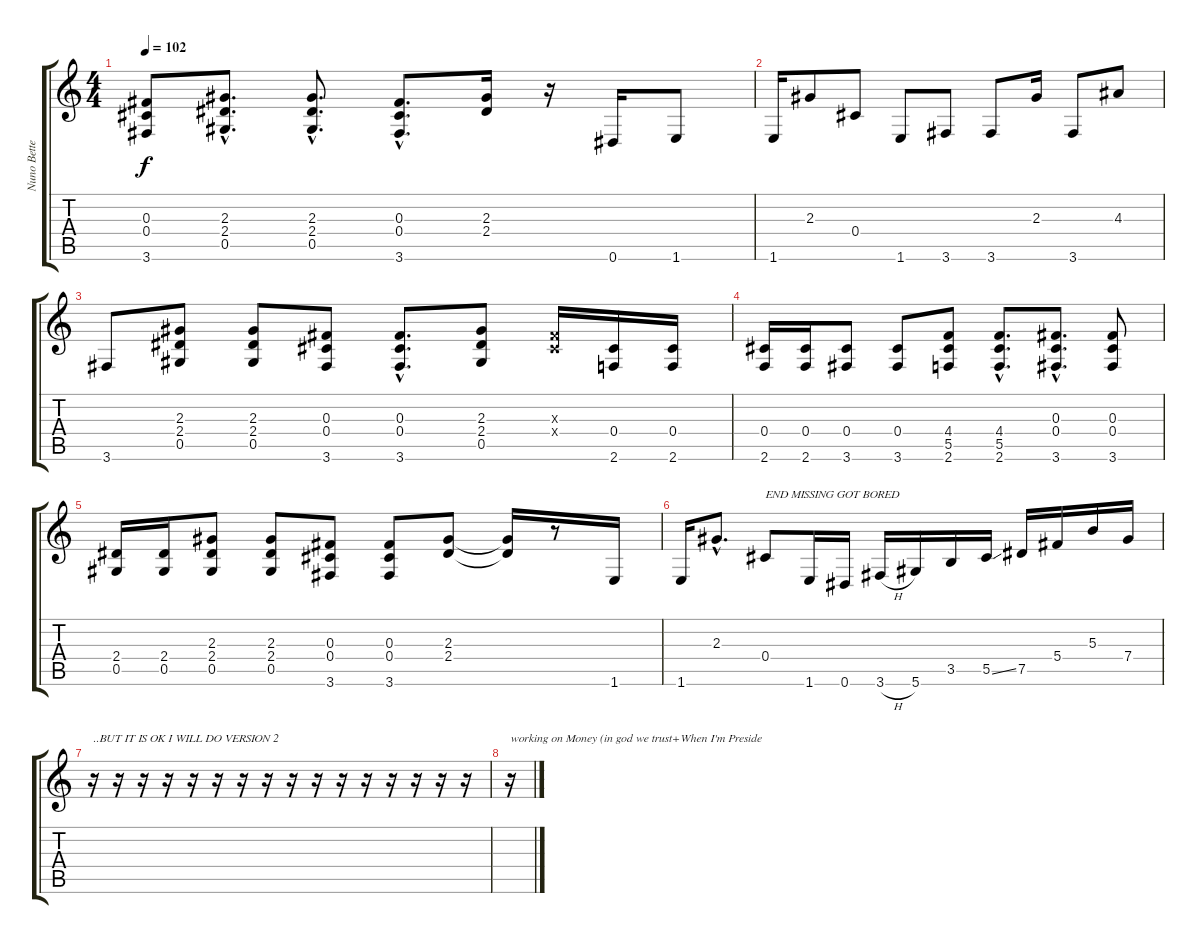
\track ("Nuno Bettencourt" "Nuno Bette") {instrument overdrivenguitar}
\staff {score tabs}
\tuning (Eb4 Bb3 Gb3 Db3 Ab2 Eb2) {hide}
\ts (4 4)
\tempo 102
\clef g2
\ks c
(0.3{t} 0.4{t} 3.6{t}).8{dy f} (2.3{hac} 2.4{hac} 0.5{hac}).8{d} (2.3{hac} 2.4{hac} 0.5{hac}).8{d} (0.3{hac} 0.4{hac} 3.6{hac}).8{d} (2.3 2.4).16 r.16 0.6.16 1.6.8 |
1.6.16 2.3.8 0.4.8 1.6.8 3.6.8 3.6.8 2.3.16 3.6.8 4.3.8 |
3.6.8 (2.3 2.4 0.5).8 (2.3 2.4 0.5).8 (0.3 0.4 3.6).8 (0.3{hac} 0.4{hac} 3.6{hac}).8{d} (2.3 2.4 0.5).8 (0.3{x} 0.4{x}).16 (0.4 2.6).16 (0.4 2.6).16 |
(0.4 2.6).16 (0.4 2.6).16 (0.4 3.6).8 (0.4 3.6).8 (4.4 5.5 2.6).8 (4.4{hac} 5.5{hac} 2.6{hac}).8{d} (0.3{hac} 0.4{hac} 3.6{hac}).8{d} (0.3 0.4 3.6).8 |
(2.4 0.5).16 (2.4 0.5).16 (2.3 2.4 0.5).8 (2.3 2.4 0.5).8 (0.3 0.4 3.6).8 (0.3 0.4 3.6).8 (2.3 2.4).8 (2.3{t} 2.4{t}).16 r.8 1.6.16 |
1.6.16 2.3{hac}.8{d} 0.4.8{txt "END MISSING GOT BORED"} 1.6.16 0.6.16 3.6{h}.16 5.6.16 3.5.16 5.5{ss}.16 7.5.16 5.4.16 5.3.16 7.4.16 |
r.16{txt "..BUT IT IS OK I WILL DO VERSION 2"} r.16 r.16 r.16 r.16 r.16 r.16 r.16 r.16 r.16 r.16 r.16 r.16 r.16 r.16 r.16 |
r.16{txt "working on Money (in god we trust+When I'm Preside"}
